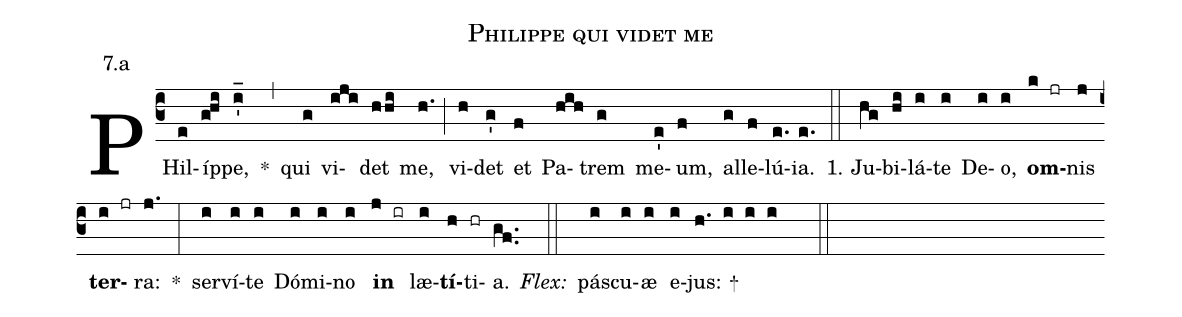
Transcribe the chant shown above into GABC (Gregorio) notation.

name:Philippe qui videt me;
office-part:Antiphona;
mode:7;
annotation: 7.a;
%%
(c3) PHil(e)íp(g!hi)pe,(i'_) *(,) qui(g) vi(iji)det(hhi) me,(h.) (;) vi(h)det(g') et(f) Pa(hih)trem(g) me(e')um,(f) al(g)le(f)lú(e.)ia.(e.) (::)
1. Ju(hg)bi(hi)lá(i)te(i) De(i)o,(i) <b>om</b>(k jr)nis(j) <b>ter</b>(i jr)ra:(j.) *(:) ser(i)ví(i)te(i) Dó(i)mi(i)no(i) <b>in</b>(j ir) læ(i)<b>tí</b>(h)ti(hr)a.(gf..) <i>Flex:</i>(::)  pás(i)cu(i)æ(i) e(i)jus: +(h. i i i  ::)
